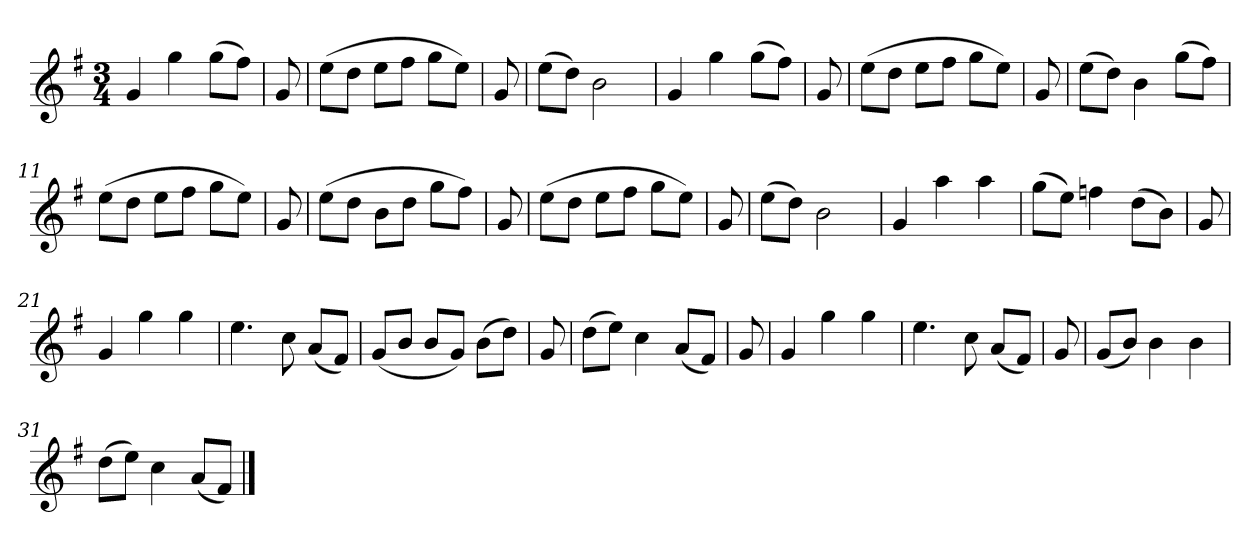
**kern
*part1
*staff1
*clefG2
*k[f#]
*G:
*M3/4
=
4g
4gg
(8gg\L
8ff#\J)
=2y
8g
=3
(8ee\L
8dd\J
8ee\L
8ff#\J
8gg\L
8ee\J)
=4y
8g
=5
(8ee\L
8dd\J)
2b
=6y
4g
4gg
(8gg\L
8ff#\J)
=7y
8g
=8
(8ee\L
8dd\J
8ee\L
8ff#\J
8gg\L
8ee\J)
=9y
8g
=10
(8ee\L
8dd\J)
4b
(8gg\L
8ff#\J)
=11y
(8ee\L
8dd\J
8ee\L
8ff#\J
8gg\L
8ee\J)
=12y
8g
=13
(8ee\L
8dd\J
8b\L
8dd\J
8gg\L
8ff#\J)
=14y
8g
=15
(8ee\L
8dd\J
8ee\L
8ff#\J
8gg\L
8ee\J)
=16y
8g
=17
(8ee\L
8dd\J)
2b
=18y
4g
4aa
4aa
=19
(8gg\L
8ee\J)
4ffn
(8dd\L
8b\J)
=20y
8g
=21
4g
4gg
4gg
=22
4.ee
8cc
(8a/L
8f#/J)
=23y
(8g/L
8b/J
8b/L
8g/J)
(8b\L
8dd\J)
=24y
8g
=25
(8dd\L
8ee\J)
4cc
(8a/L
8f#/J)
=26y
8g
=27
4g
4gg
4gg
=28
4.ee
8cc
(8a/L
8f#/J)
=29y
8g
=30
(8g/L
8b/J)
4b
4b
=31
(8dd\L
8ee\J)
4cc
(8a/L
8f#/J)
==
*-
